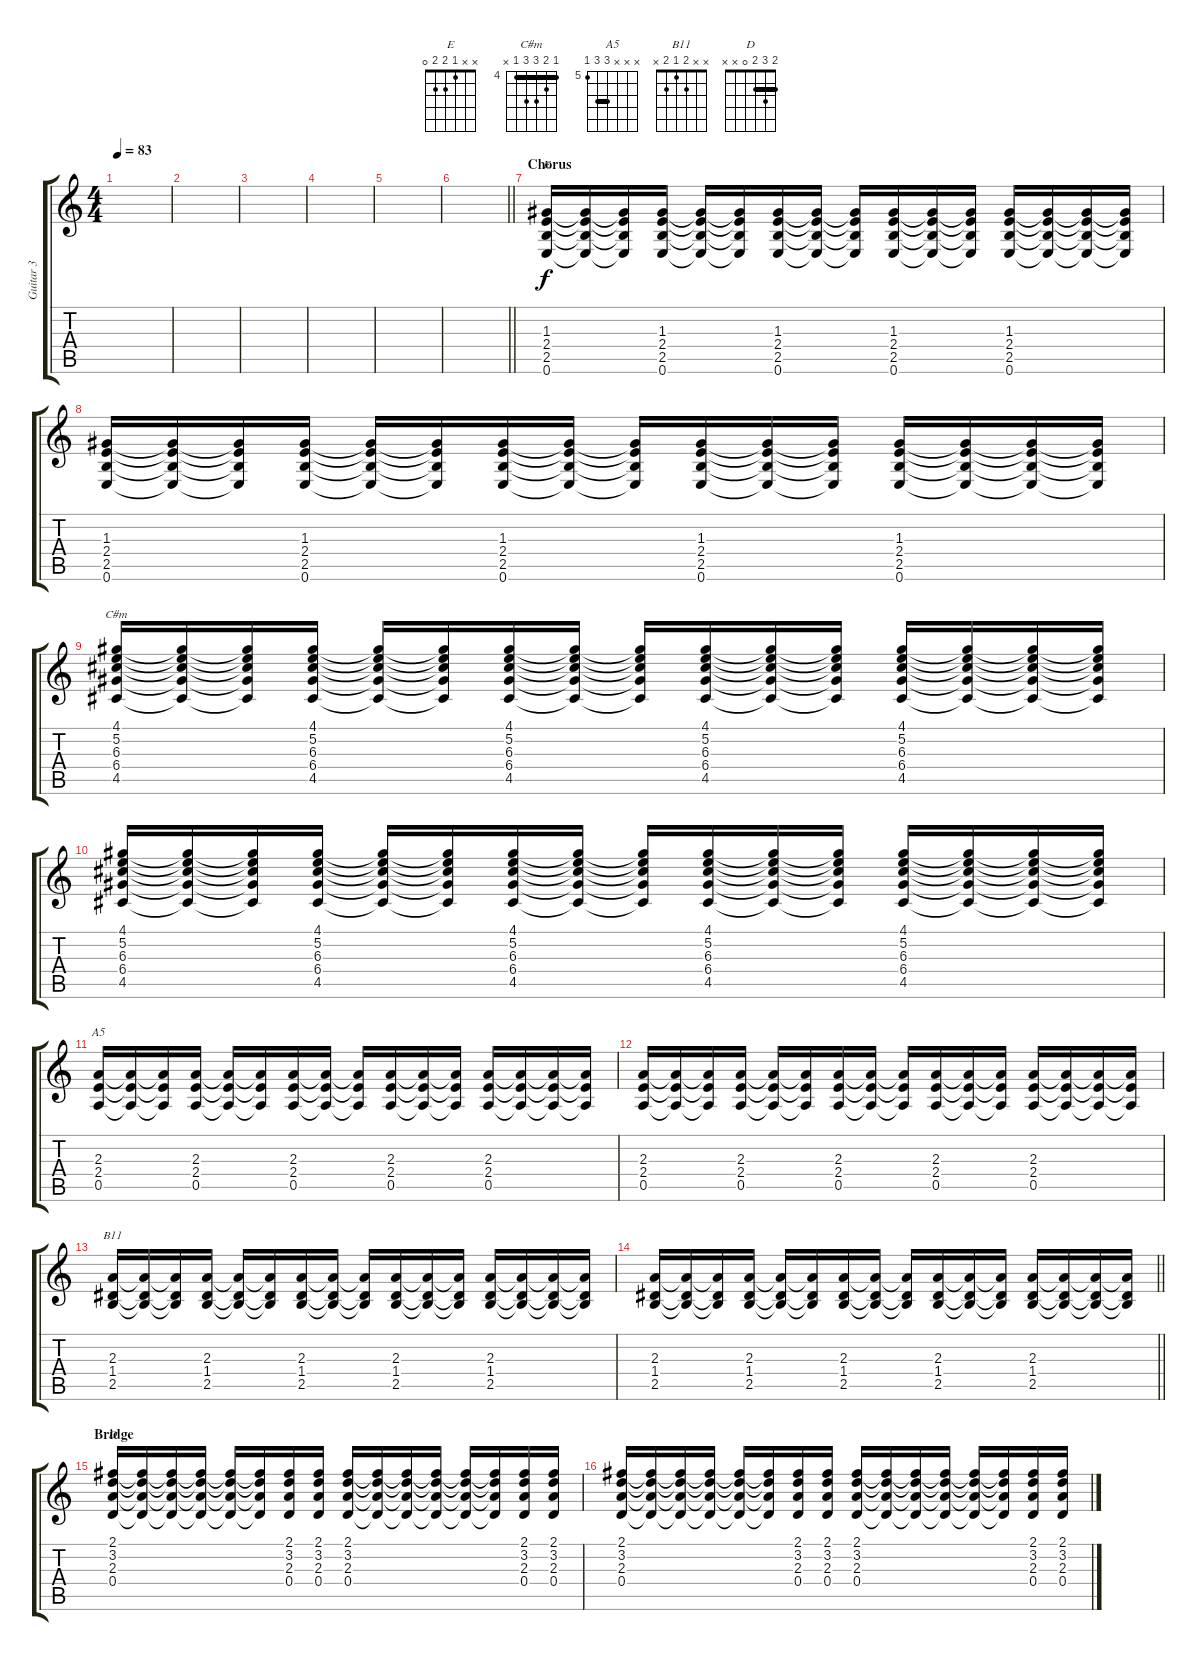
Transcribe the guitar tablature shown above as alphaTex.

\track ("Guitar 3" "Guitar 3") {instrument electricguitarclean}
\staff {score tabs}
\tuning (E4 B3 G3 D3 A2 E2) {hide}
\chord ("E" x x 1 2 2 0)
\chord ("C#m" 4 5 6 6 4 x) {firstfret 4 barre 4}
\chord ("A5" x x x 7 7 5) {firstfret 5 barre 7}
\chord ("B11" x x 2 1 2 x)
\chord ("D" 2 3 2 0 x x) {barre 2}
\ts (4 4)
\tempo 83
\clef g2
\ks c
|
|
|
|
|
\barLineRight lightlight
|
\section ("" "Chorus")
(1.3 2.4 2.5 0.6).16{ch "E"} (1.3{t} 2.4{t} 2.5{t} 0.6{t}).16 (1.3{t} 2.4{t} 2.5{t} 0.6{t}).16 (1.3 2.4 2.5 0.6).16 (1.3{t} 2.4{t} 2.5{t} 0.6{t}).16 (1.3{t} 2.4{t} 2.5{t} 0.6{t}).16 (1.3 2.4 2.5 0.6).16 (1.3{t} 2.4{t} 2.5{t} 0.6{t}).16 (1.3{t} 2.4{t} 2.5{t} 0.6{t}).16 (1.3 2.4 2.5 0.6).16 (1.3{t} 2.4{t} 2.5{t} 0.6{t}).16 (1.3{t} 2.4{t} 2.5{t} 0.6{t}).16 (1.3 2.4 2.5 0.6).16 (1.3{t} 2.4{t} 2.5{t} 0.6{t}).16 (1.3{t} 2.4{t} 2.5{t} 0.6{t}).16 (1.3{t} 2.4{t} 2.5{t} 0.6{t}).16 |
(1.3 2.4 2.5 0.6).16 (1.3{t} 2.4{t} 2.5{t} 0.6{t}).16 (1.3{t} 2.4{t} 2.5{t} 0.6{t}).16 (1.3 2.4 2.5 0.6).16 (1.3{t} 2.4{t} 2.5{t} 0.6{t}).16 (1.3{t} 2.4{t} 2.5{t} 0.6{t}).16 (1.3 2.4 2.5 0.6).16 (1.3{t} 2.4{t} 2.5{t} 0.6{t}).16 (1.3{t} 2.4{t} 2.5{t} 0.6{t}).16 (1.3 2.4 2.5 0.6).16 (1.3{t} 2.4{t} 2.5{t} 0.6{t}).16 (1.3{t} 2.4{t} 2.5{t} 0.6{t}).16 (1.3 2.4 2.5 0.6).16 (1.3{t} 2.4{t} 2.5{t} 0.6{t}).16 (1.3{t} 2.4{t} 2.5{t} 0.6{t}).16 (1.3{t} 2.4{t} 2.5{t} 0.6{t}).16 |
(4.1 5.2 6.3 6.4 4.5).16{ch "C#m"} (4.1{t} 5.2{t} 6.3{t} 6.4{t} 4.5{t}).16 (4.1{t} 5.2{t} 6.3{t} 6.4{t} 4.5{t}).16 (4.1 5.2 6.3 6.4 4.5).16 (4.1{t} 5.2{t} 6.3{t} 6.4{t} 4.5{t}).16 (4.1{t} 5.2{t} 6.3{t} 6.4{t} 4.5{t}).16 (4.1 5.2 6.3 6.4 4.5).16 (4.1{t} 5.2{t} 6.3{t} 6.4{t} 4.5{t}).16 (4.1{t} 5.2{t} 6.3{t} 6.4{t} 4.5{t}).16 (4.1 5.2 6.3 6.4 4.5).16 (4.1{t} 5.2{t} 6.3{t} 6.4{t} 4.5{t}).16 (4.1{t} 5.2{t} 6.3{t} 6.4{t} 4.5{t}).16 (4.1 5.2 6.3 6.4 4.5).16 (4.1{t} 5.2{t} 6.3{t} 6.4{t} 4.5{t}).16 (4.1{t} 5.2{t} 6.3{t} 6.4{t} 4.5{t}).16 (4.1{t} 5.2{t} 6.3{t} 6.4{t} 4.5{t}).16 |
(4.1 5.2 6.3 6.4 4.5).16 (4.1{t} 5.2{t} 6.3{t} 6.4{t} 4.5{t}).16 (4.1{t} 5.2{t} 6.3{t} 6.4{t} 4.5{t}).16 (4.1 5.2 6.3 6.4 4.5).16 (4.1{t} 5.2{t} 6.3{t} 6.4{t} 4.5{t}).16 (4.1{t} 5.2{t} 6.3{t} 6.4{t} 4.5{t}).16 (4.1 5.2 6.3 6.4 4.5).16 (4.1{t} 5.2{t} 6.3{t} 6.4{t} 4.5{t}).16 (4.1{t} 5.2{t} 6.3{t} 6.4{t} 4.5{t}).16 (4.1 5.2 6.3 6.4 4.5).16 (4.1{t} 5.2{t} 6.3{t} 6.4{t} 4.5{t}).16 (4.1{t} 5.2{t} 6.3{t} 6.4{t} 4.5{t}).16 (4.1 5.2 6.3 6.4 4.5).16 (4.1{t} 5.2{t} 6.3{t} 6.4{t} 4.5{t}).16 (4.1{t} 5.2{t} 6.3{t} 6.4{t} 4.5{t}).16 (4.1{t} 5.2{t} 6.3{t} 6.4{t} 4.5{t}).16 |
(2.3 2.4 0.5).16{ch "A5"} (2.3{t} 2.4{t} 0.5{t}).16 (2.3{t} 2.4{t} 0.5{t}).16 (2.3 2.4 0.5).16 (2.3{t} 2.4{t} 0.5{t}).16 (2.3{t} 2.4{t} 0.5{t}).16 (2.3 2.4 0.5).16 (2.3{t} 2.4{t} 0.5{t}).16 (2.3{t} 2.4{t} 0.5{t}).16 (2.3 2.4 0.5).16 (2.3{t} 2.4{t} 0.5{t}).16 (2.3{t} 2.4{t} 0.5{t}).16 (2.3 2.4 0.5).16 (2.3{t} 2.4{t} 0.5{t}).16 (2.3{t} 2.4{t} 0.5{t}).16 (2.3{t} 2.4{t} 0.5{t}).16 |
(2.3 2.4 0.5).16 (2.3{t} 2.4{t} 0.5{t}).16 (2.3{t} 2.4{t} 0.5{t}).16 (2.3 2.4 0.5).16 (2.3{t} 2.4{t} 0.5{t}).16 (2.3{t} 2.4{t} 0.5{t}).16 (2.3 2.4 0.5).16 (2.3{t} 2.4{t} 0.5{t}).16 (2.3{t} 2.4{t} 0.5{t}).16 (2.3 2.4 0.5).16 (2.3{t} 2.4{t} 0.5{t}).16 (2.3{t} 2.4{t} 0.5{t}).16 (2.3 2.4 0.5).16 (2.3{t} 2.4{t} 0.5{t}).16 (2.3{t} 2.4{t} 0.5{t}).16 (2.3{t} 2.4{t} 0.5{t}).16 |
(2.3 1.4 2.5).16{ch "B11"} (2.3{t} 1.4{t} 2.5{t}).16 (2.3{t} 1.4{t} 2.5{t}).16 (2.3 1.4 2.5).16 (2.3{t} 1.4{t} 2.5{t}).16 (2.3{t} 1.4{t} 2.5{t}).16 (2.3 1.4 2.5).16 (2.3{t} 1.4{t} 2.5{t}).16 (2.3{t} 1.4{t} 2.5{t}).16 (2.3 1.4 2.5).16 (2.3{t} 1.4{t} 2.5{t}).16 (2.3{t} 1.4{t} 2.5{t}).16 (2.3 1.4 2.5).16 (2.3{t} 1.4{t} 2.5{t}).16 (2.3{t} 1.4{t} 2.5{t}).16 (2.3{t} 1.4{t} 2.5{t}).16 |
\barLineRight lightlight
(2.3 1.4 2.5).16 (2.3{t} 1.4{t} 2.5{t}).16 (2.3{t} 1.4{t} 2.5{t}).16 (2.3 1.4 2.5).16 (2.3{t} 1.4{t} 2.5{t}).16 (2.3{t} 1.4{t} 2.5{t}).16 (2.3 1.4 2.5).16 (2.3{t} 1.4{t} 2.5{t}).16 (2.3{t} 1.4{t} 2.5{t}).16 (2.3 1.4 2.5).16 (2.3{t} 1.4{t} 2.5{t}).16 (2.3{t} 1.4{t} 2.5{t}).16 (2.3 1.4 2.5).16 (2.3{t} 1.4{t} 2.5{t}).16 (2.3{t} 1.4{t} 2.5{t}).16 (2.3{t} 1.4{t} 2.5{t}).16 |
\section ("" "Bridge")
(2.1 3.2 2.3 0.4).16{ch "D"} (2.1{t} 3.2{t} 2.3{t} 0.4{t}).16 (2.1{t} 3.2{t} 2.3{t} 0.4{t}).16 (2.1{t} 3.2{t} 2.3{t} 0.4{t}).16 (2.1{t} 3.2{t} 2.3{t} 0.4{t}).16 (2.1{t} 3.2{t} 2.3{t} 0.4{t}).16 (2.1 3.2 2.3 0.4).16 (2.1 3.2 2.3 0.4).16 (2.1 3.2 2.3 0.4).16 (2.1{t} 3.2{t} 2.3{t} 0.4{t}).16 (2.1{t} 3.2{t} 2.3{t} 0.4{t}).16 (2.1{t} 3.2{t} 2.3{t} 0.4{t}).16 (2.1{t} 3.2{t} 2.3{t} 0.4{t}).16 (2.1{t} 3.2{t} 2.3{t} 0.4{t}).16 (2.1 3.2 2.3 0.4).16 (2.1 3.2 2.3 0.4).16 |
(2.1 3.2 2.3 0.4).16 (2.1{t} 3.2{t} 2.3{t} 0.4{t}).16 (2.1{t} 3.2{t} 2.3{t} 0.4{t}).16 (2.1{t} 3.2{t} 2.3{t} 0.4{t}).16 (2.1{t} 3.2{t} 2.3{t} 0.4{t}).16 (2.1{t} 3.2{t} 2.3{t} 0.4{t}).16 (2.1 3.2 2.3 0.4).16 (2.1 3.2 2.3 0.4).16 (2.1 3.2 2.3 0.4).16 (2.1{t} 3.2{t} 2.3{t} 0.4{t}).16 (2.1{t} 3.2{t} 2.3{t} 0.4{t}).16 (2.1{t} 3.2{t} 2.3{t} 0.4{t}).16 (2.1{t} 3.2{t} 2.3{t} 0.4{t}).16 (2.1{t} 3.2{t} 2.3{t} 0.4{t}).16 (2.1 3.2 2.3 0.4).16 (2.1 3.2 2.3 0.4).16
